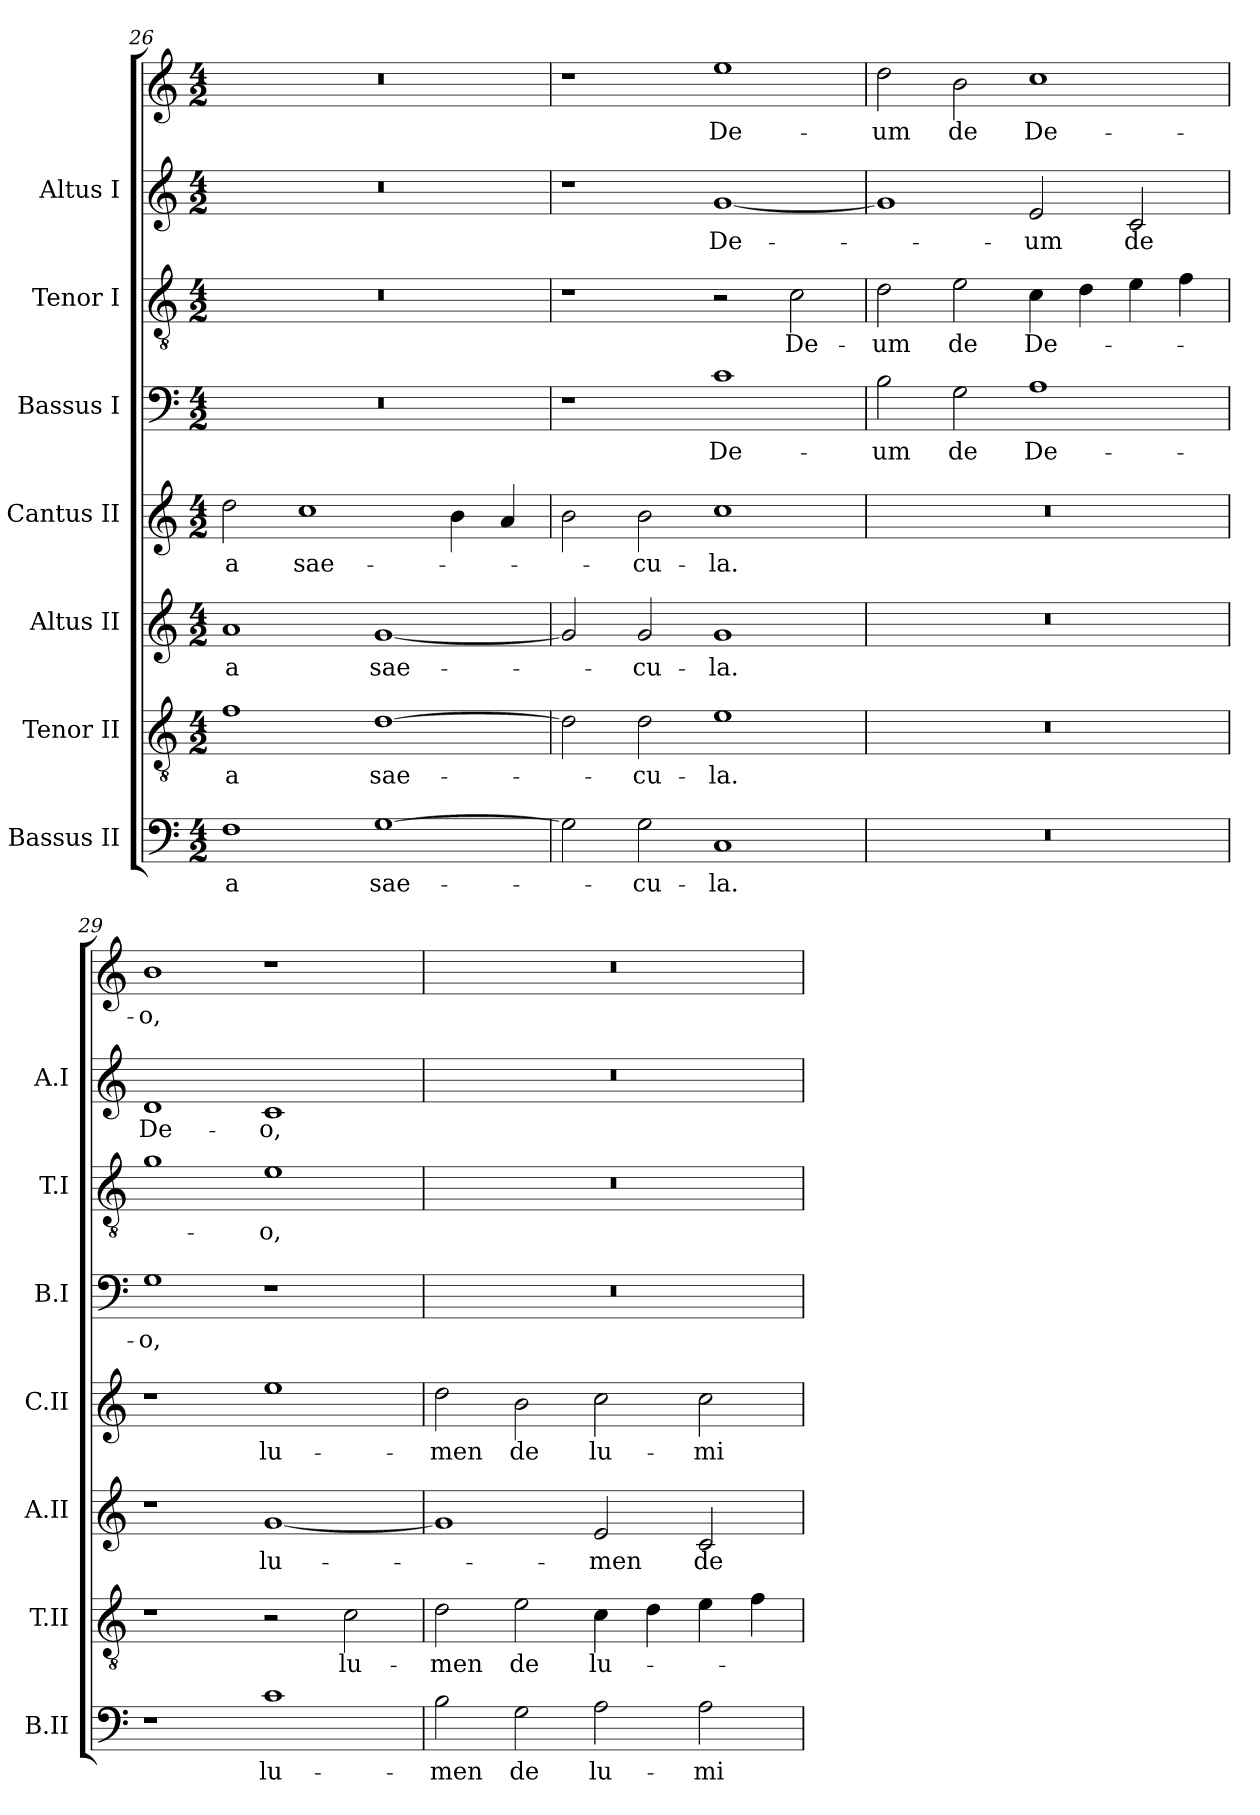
**kern	**text	**kern	**text	**kern	**text	**kern	**text	**kern	**text	**kern	**text	**kern	**text	**kern	**text
*part8	*part8	*part7	*part7	*part6	*part6	*part5	*part5	*part4	*part4	*part3	*part3	*part2	*part2	*part1	*part1
*staff8	*staff8	*staff7	*staff7	*staff6	*staff6	*staff5	*staff5	*staff4	*staff4	*staff3	*staff3	*staff2	*staff2	*staff1	*staff1
*I"Bassus II	*	*I"Tenor II	*	*I"Altus II	*	*I"Cantus II	*	*I"Bassus I	*	*I"Tenor I	*	*I"Altus I	*	*	*
*I'B.II	*	*I'T.II	*	*I'A.II	*	*I'C.II	*	*I'B.I	*	*I'T.I	*	*I'A.I	*	*	*
*clefF4	*	*clefGv2	*	*clefG2	*	*clefG2	*	*clefF4	*	*clefGv2	*	*clefG2	*	*clefG2	*
*	*	*ITrd7c12	*	*	*	*	*	*	*	*ITrd7c12	*	*	*	*	*
*k[]	*	*k[]	*	*k[]	*	*k[]	*	*k[]	*	*k[]	*	*k[]	*	*k[]	*
*C:	*	*C:	*	*C:	*	*C:	*	*C:	*	*C:	*	*C:	*	*C:	*
*M4/2	*	*M4/2	*	*M4/2	*	*M4/2	*	*M4/2	*	*M4/2	*	*M4/2	*	*M4/2	*
=26	=26	=26	=26	=26	=26	=26	=26	=26	=26	=26	=26	=26	=26	=26	=26
1F\	-a	1F\	-a	1a/	-a	2dd\	-a	0r	.	0r	.	0r	.	0r	.
.	.	.	.	.	.	1cc\	sae-	.	.	.	.	.	.	.	.
[1G\	sae-	[1D\	sae-	[1g/	sae-	.	.	.	.	.	.	.	.	.	.
.	.	.	.	.	.	4b\	.	.	.	.	.	.	.	.	.
.	.	.	.	.	.	4a/	.	.	.	.	.	.	.	.	.
=27	=27	=27	=27	=27	=27	=27	=27	=27	=27	=27	=27	=27	=27	=27	=27
2G\]	.	2D\]	.	2g/]	.	2b\	.	1r	.	1r	.	1r	.	1r	.
2G\	-cu-	2D\	-cu-	2g/	-cu-	2b\	-cu-	.	.	.	.	.	.	.	.
1C/	-la.	1E\	-la.	1g/	-la.	1cc\	-la.	1c\	De-	2r	.	[1g/	De-	1ee\	De-
.	.	.	.	.	.	.	.	.	.	2C\	De-	.	.	.	.
=28	=28	=28	=28	=28	=28	=28	=28	=28	=28	=28	=28	=28	=28	=28	=28
0r	.	0r	.	0r	.	0r	.	2B\	-um	2D\	-um	1g/]	.	2dd\	-um
.	.	.	.	.	.	.	.	2G\	de	2E\	de	.	.	2b\	de
.	.	.	.	.	.	.	.	1A\	De-	4C\	De-	2e/	-um	1cc\	De-
.	.	.	.	.	.	.	.	.	.	4D\	.	.	.	.	.
.	.	.	.	.	.	.	.	.	.	4E\	.	2c/	de	.	.
.	.	.	.	.	.	.	.	.	.	4F\	.	.	.	.	.
=29	=29	=29	=29	=29	=29	=29	=29	=29	=29	=29	=29	=29	=29	=29	=29
1r	.	1r	.	1r	.	1r	.	1G\	-o,	1G\	.	1d/	De-	1b\	-o,
1c\	lu-	2r	.	[1g/	lu-	1ee\	lu-	1r	.	1E\	-o,	1c/	-o,	1r	.
.	.	2C\	lu-	.	.	.	.	.	.	.	.	.	.	.	.
=30	=30	=30	=30	=30	=30	=30	=30	=30	=30	=30	=30	=30	=30	=30	=30
2B\	-men	2D\	-men	1g/]	.	2dd\	-men	0r	.	0r	.	0r	.	0r	.
2G\	de	2E\	de	.	.	2b\	de	.	.	.	.	.	.	.	.
2A\	lu-	4C\	lu-	2e/	-men	2cc\	lu-	.	.	.	.	.	.	.	.
.	.	4D\	.	.	.	.	.	.	.	.	.	.	.	.	.
2A\	-mi-	4E\	.	2c/	de	2cc\	-mi-	.	.	.	.	.	.	.	.
.	.	4F\	.	.	.	.	.	.	.	.	.	.	.	.	.
=	=	=	=	=	=	=	=	=	=	=	=	=	=	=	=
*-	*-	*-	*-	*-	*-	*-	*-	*-	*-	*-	*-	*-	*-	*-	*-
